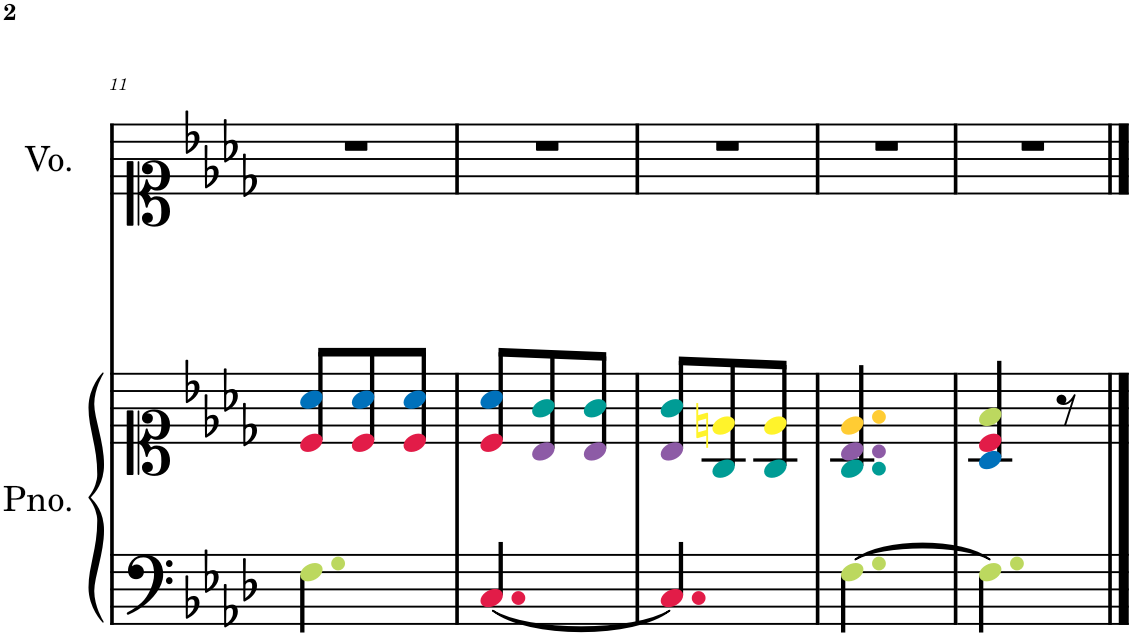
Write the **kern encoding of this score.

**kern	**kern	**kern
*part2	*part2	*part1
*staff3	*staff2	*staff1
*I"Piano	*	*I"Voice
*I'Pno.	*	*I'Vo.
!!LO:PB:g=z
*clefF4	*clefC1	*clefC1
*k[b-e-a-d-]	*k[b-e-a-d-]	*k[b-e-a-d-]
*M3/8	*M3/8	*M3/8
=11	=11	=11
4.Fi\	8cj/ 8a-Z/L	4.r
.	8cj/ 8a-Z/	.
.	8cj/ 8a-Z/J	.
=12	=12	=12
[4.Cj/	8cj/ 8a-Z/L	4.r
.	8B-V/ 8gN/	.
.	8B-V/ 8gN/J	.
=13	=13	=13
4.Cj/]	8B-V/ 8gN/L	4.r
.	8GN/ 8enl/	.
.	8GN/ 8el/J	.
=14	=14	=14
[4.Fi\	4.GN/ 4.B-V/ 4.e-!/	4.r
=15	=15	=15
4.Fi\]	4A-Z/ 4cj/ 4fi/	4.r
.	8r	.
==	==	==
*-	*-	*-
